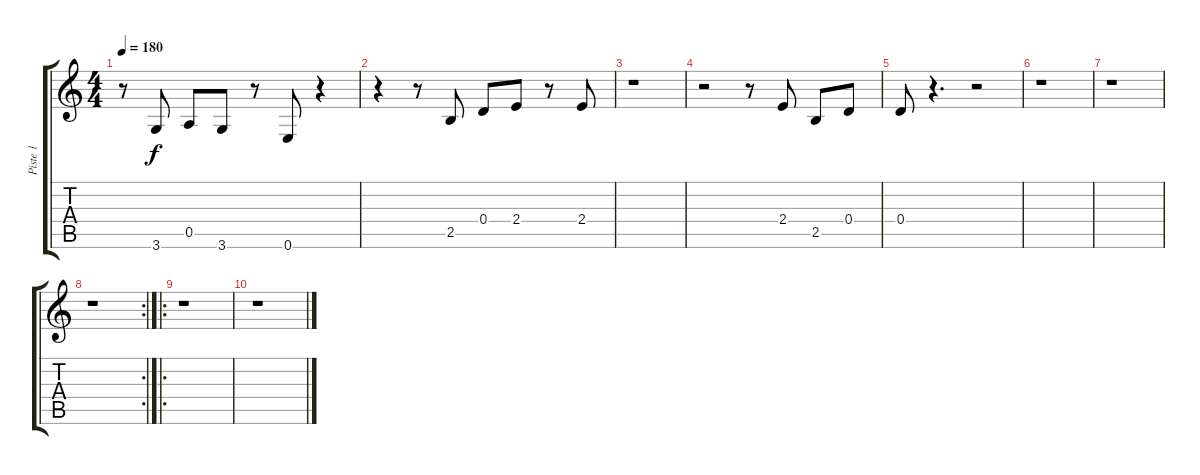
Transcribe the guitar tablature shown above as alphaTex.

\track ("Piste 1" "Piste 1") {instrument electricguitarclean}
\staff {score tabs}
\tuning (E4 B3 G3 D3 A2 E2) {hide}
\ts (4 4)
\tempo 180
\clef g2
\ks c
r.8{dy f} 3.6.8 0.5.8 3.6.8 r.8 0.6.8 r.4 |
r.4 r.8 2.5.8 0.4.8 2.4.8 r.8 2.4.8 |
r.1 |
r.2 r.8 2.4.8 2.5.8 0.4.8 |
0.4.8 r.4{d} r.2 |
r.1 |
r.1 |
\rc 2
r.1 |
\ro
r.1 |
r.1
